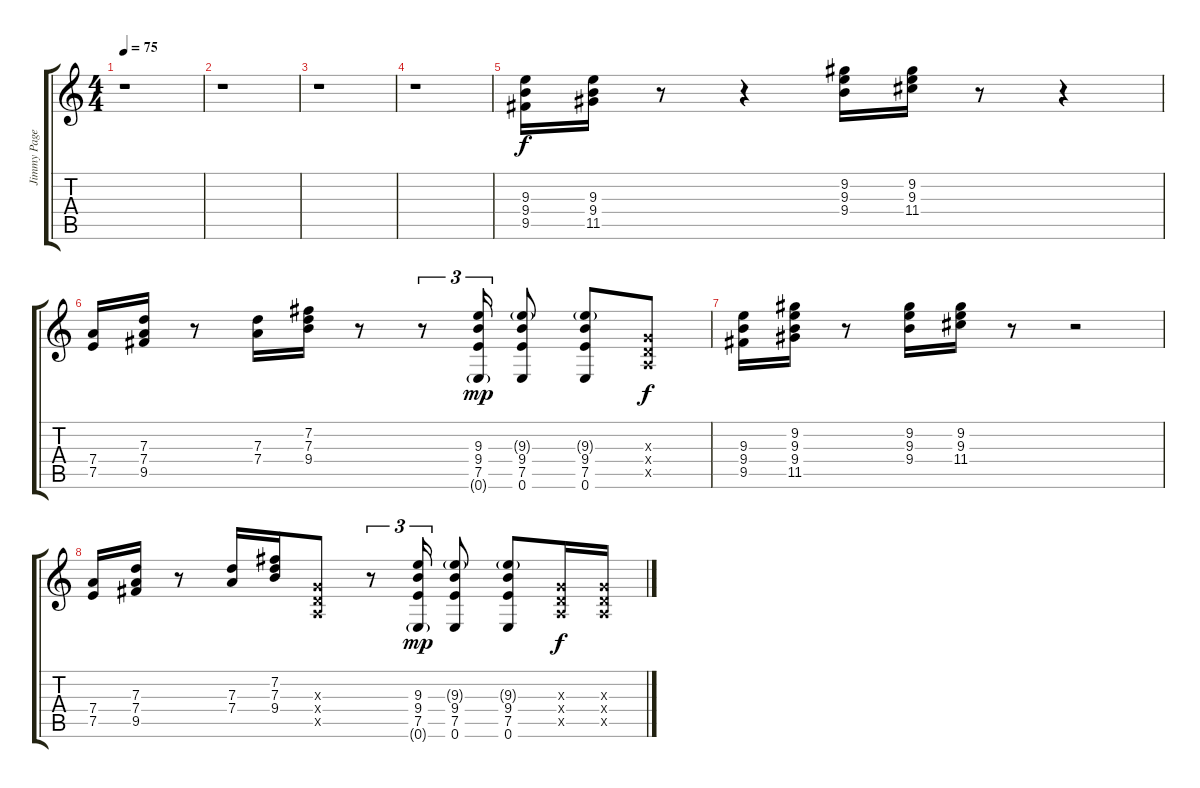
\track ("Jimmy Page (Distorted Electric Guitar 2)" "Jimmy Page") {instrument distortionguitar}
\staff {score tabs}
\tuning (E4 B3 G3 D3 A2 E2) {hide}
\ts (4 4)
\tempo 75
\clef g2
\ks c
r.1{dy mp} |
r.1 |
r.1 |
r.1 |
(9.3 9.4 9.5).16{dy f} (9.3 9.4 11.5).16 r.8 r.4 (9.2 9.3 9.4).16 (9.2 9.3 11.4).16 r.8 r.4 |
(7.4 7.5).16 (7.3 7.4 9.5).16 r.8 (7.3 7.4).16 (7.2 7.3 9.4).16 r.8 r.8{tu (3 2)} (9.3 9.4 7.5 0.6{g}).16{tu (3 2) dy mp} (9.3{g} 9.4 7.5 0.6).8 (9.3{g} 9.4 7.5 0.6).8 (0.3{x} 0.4{x} 0.5{x}).8{dy f} |
(9.3 9.4 9.5).16 (9.2 9.3 9.4 11.5).16 r.8 (9.2 9.3 9.4).16 (9.2 9.3 11.4).16 r.8 r.2 |
(7.4 7.5).16 (7.3 7.4 9.5).16 r.8 (7.3 7.4).16 (7.2 7.3 9.4).16 (0.3{x} 0.4{x} 0.5{x}).8 r.8{tu (3 2)} (9.3 9.4 7.5 0.6{g}).16{tu (3 2) dy mp} (9.3{g} 9.4 7.5 0.6).8 (9.3{g} 9.4 7.5 0.6).8 (0.3{x} 0.4{x} 0.5{x}).16{dy f} (0.3{x} 0.4{x} 0.5{x}).16
